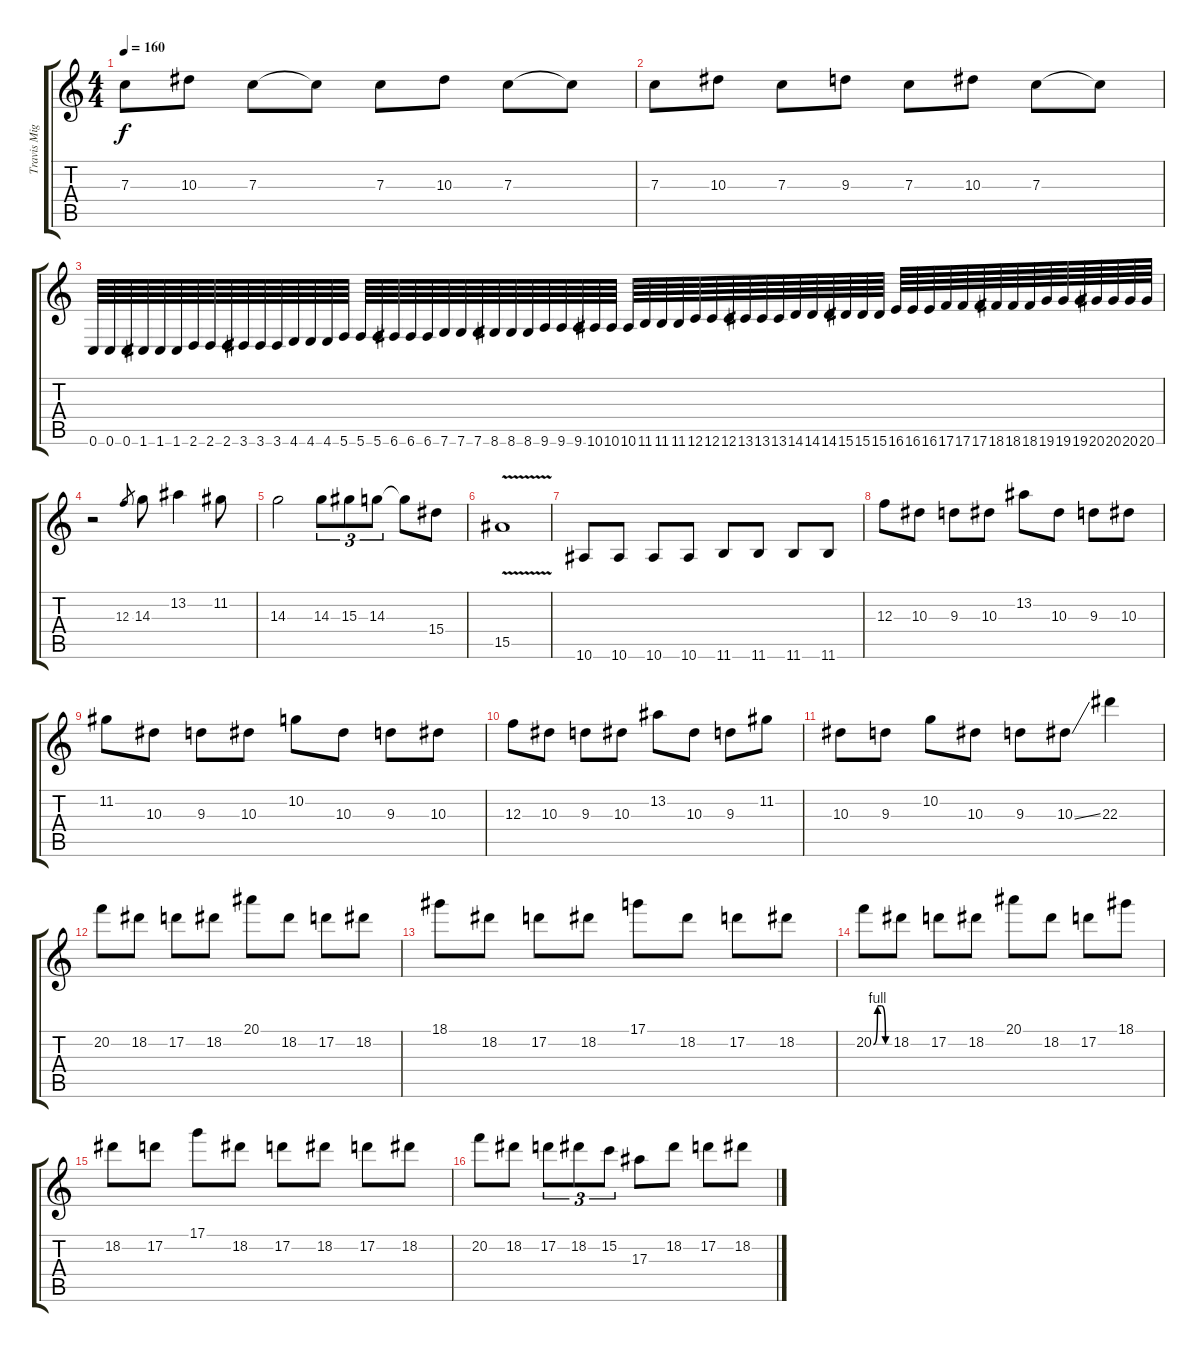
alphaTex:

\track ("Travis Miguel" "Travis Mig") {instrument overdrivenguitar}
\staff {score tabs}
\tuning (D4 A3 F3 C3 G2 C2) {hide}
\ts (4 4)
\tempo 160
\clef g2
\ks c
7.3.8{dy f} 10.3.8 7.3.8 7.3{t}.8 7.3.8 10.3.8 7.3.8 7.3{t}.8 |
7.3.8 10.3.8 7.3.8 9.3.8 7.3.8 10.3.8 7.3.8 7.3{t}.8 |
0.6.64{volume 16 balance 8 instrument guitarfretnoise} 0.6.64 0.6.64 1.6.64 1.6.64 1.6.64 2.6.64 2.6.64 2.6.64 3.6.64 3.6.64 3.6.64 4.6.64 4.6.64 4.6.64 5.6.64 5.6.64 5.6.64 6.6.64 6.6.64 6.6.64 7.6.64 7.6.64 7.6.64 8.6.64 8.6.64 8.6.64 9.6.64 9.6.64 9.6.64 10.6.64 10.6.64 10.6.64 11.6.64 11.6.64 11.6.64 12.6.64 12.6.64 12.6.64 13.6.64 13.6.64 13.6.64 14.6.64 14.6.64 14.6.64 15.6.64 15.6.64 15.6.64 16.6.64 16.6.64 16.6.64 17.6.64 17.6.64 17.6.64 18.6.64 18.6.64 18.6.64 19.6.64 19.6.64 19.6.64 20.6.64 20.6.64 20.6.64 20.6.64 |
r.2{volume 13 instrument overdrivenguitar} 12.3.8{gr} 14.3.8 13.2.4 11.2.8 |
14.3.2 14.3.8{tu (3 2)} 15.3.8{tu (3 2)} 14.3.8{tu (3 2)} 14.3{t}.8 15.4.8 |
15.5{v}.1 |
10.6.8 10.6.8 10.6.8 10.6.8 11.6.8 11.6.8 11.6.8 11.6.8 |
12.3.8 10.3.8 9.3.8 10.3.8 13.2.8 10.3.8 9.3.8 10.3.8 |
11.2.8 10.3.8 9.3.8 10.3.8 10.2.8 10.3.8 9.3.8 10.3.8 |
12.3.8 10.3.8 9.3.8 10.3.8 13.2.8 10.3.8 9.3.8 11.2.8 |
10.3.8 9.3.8 10.2.8 10.3.8 9.3.8 10.3{ss}.8 22.3.4 |
20.2.8 18.2.8 17.2.8 18.2.8 20.1.8 18.2.8 17.2.8 18.2.8 |
18.1.8 18.2.8 17.2.8 18.2.8 17.1.8 18.2.8 17.2.8 18.2.8 |
20.2{be (custom 0 0 15 4 30 4 45 0 60 0)}.8 18.2.8 17.2.8 18.2.8 20.1.8 18.2.8 17.2.8 18.1.8 |
18.2.8 17.2.8 17.1.8 18.2.8 17.2.8 18.2.8 17.2.8 18.2.8 |
20.2.8 18.2.8 17.2.8{tu (3 2)} 18.2.8{tu (3 2)} 15.2.8{tu (3 2)} 17.3.8 18.2.8 17.2.8 18.2.8
